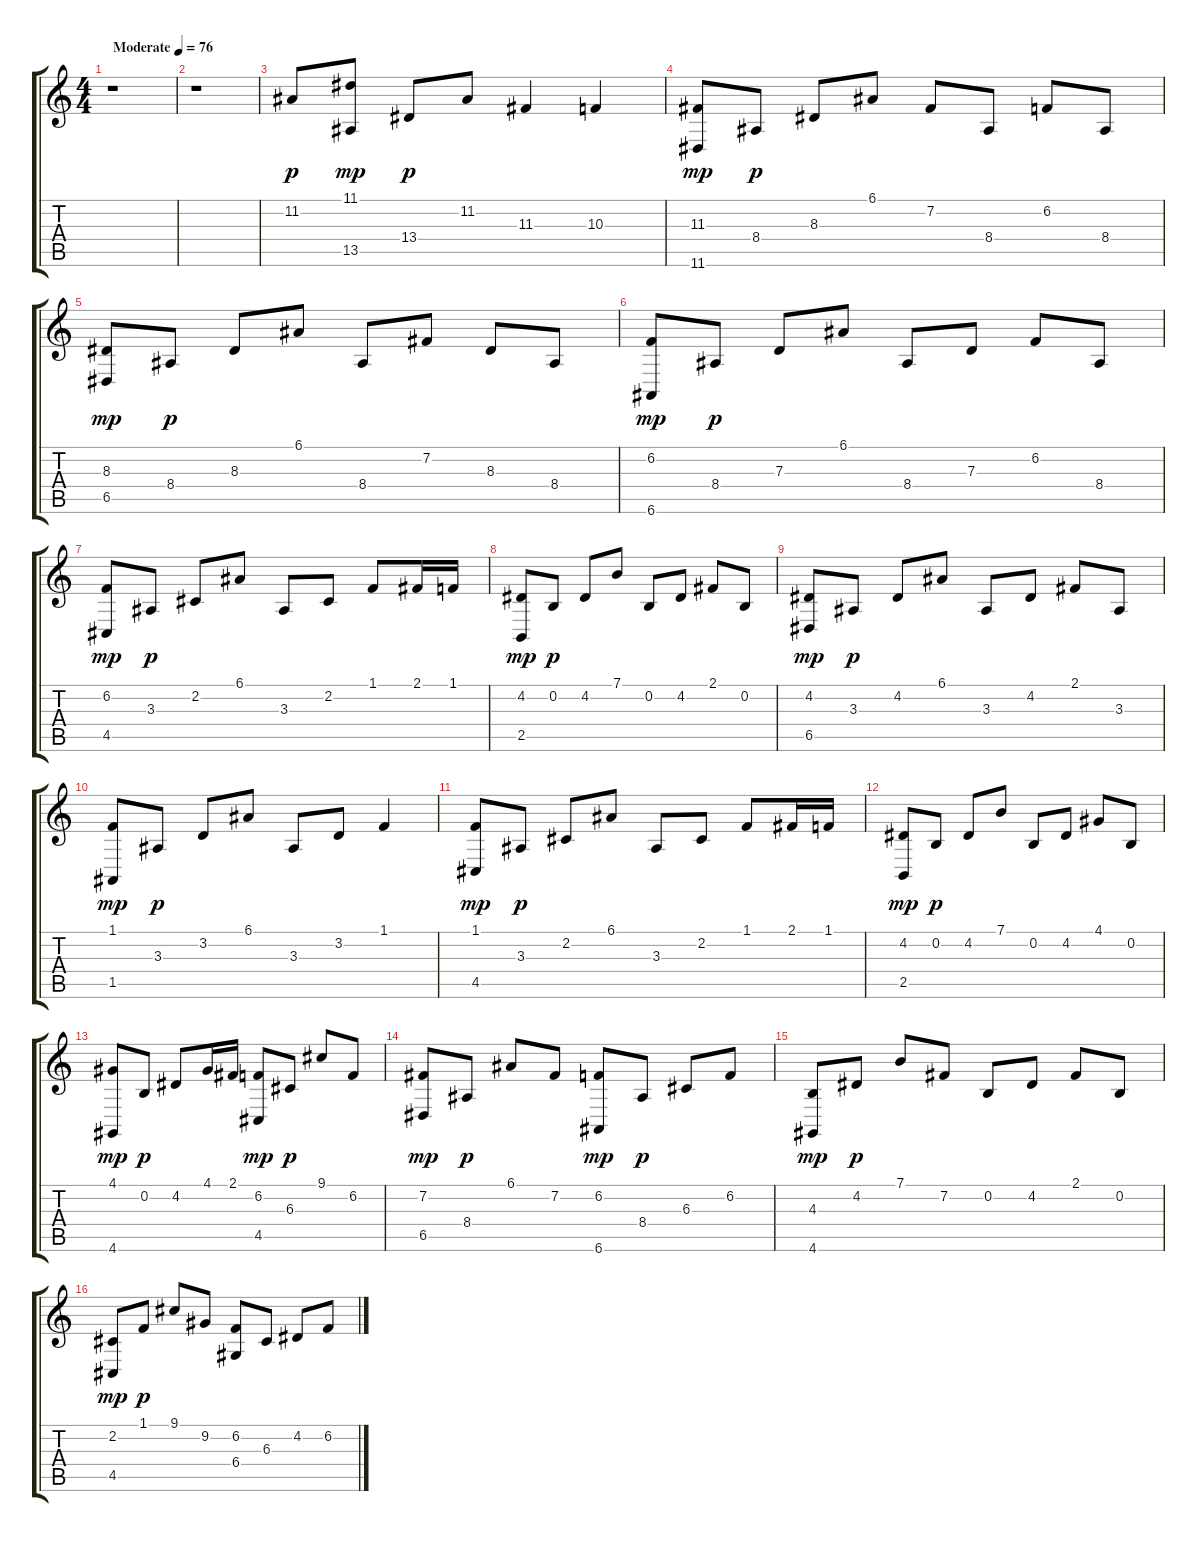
\track "" {instrument acousticgrandpiano}
\staff {score tabs}
\tuning (E4 B3 G3 D3 A2 E2) {hide}
\ts (4 4)
\tempo (76 "Moderate")
\clef g2
\ks c
r.1{dy p instrument acousticgrandpiano} |
r.1 |
11.2.8 (11.1 13.5).8{dy mp} 13.4.8{dy p} 11.2.8 11.3.4 10.3.4 |
(11.3 11.6).8{dy mp} 8.4.8{dy p} 8.3.8 6.1.8 7.2.8 8.4.8 6.2.8 8.4.8 |
(8.3 6.5).8{dy mp} 8.4.8{dy p} 8.3.8 6.1.8 8.4.8 7.2.8 8.3.8 8.4.8 |
(6.2 6.6).8{dy mp} 8.4.8{dy p} 7.3.8 6.1.8 8.4.8 7.3.8 6.2.8 8.4.8 |
(6.2 4.5).8{dy mp} 3.3.8{dy p} 2.2.8 6.1.8 3.3.8 2.2.8 1.1.8 2.1.16 1.1.16 |
(4.2 2.5).8{dy mp} 0.2.8{dy p} 4.2.8 7.1.8 0.2.8 4.2.8 2.1.8 0.2.8 |
(4.2 6.5).8{dy mp} 3.3.8{dy p} 4.2.8 6.1.8 3.3.8 4.2.8 2.1.8 3.3.8 |
(1.1 1.5).8{dy mp} 3.3.8{dy p} 3.2.8 6.1.8 3.3.8 3.2.8 1.1.4 |
(1.1 4.5).8{dy mp} 3.3.8{dy p} 2.2.8 6.1.8 3.3.8 2.2.8 1.1.8 2.1.16 1.1.16 |
(4.2 2.5).8{dy mp} 0.2.8{dy p} 4.2.8 7.1.8 0.2.8 4.2.8 4.1.8 0.2.8 |
(4.1 4.6).8{dy mp} 0.2.8{dy p} 4.2.8 4.1.16 2.1.16 (6.2 4.5).8{dy mp} 6.3.8{dy p} 9.1.8 6.2.8 |
(7.2 6.5).8{dy mp} 8.4.8{dy p} 6.1.8 7.2.8 (6.2 6.6).8{dy mp} 8.4.8{dy p} 6.3.8 6.2.8 |
(4.3 4.6).8{dy mp} 4.2.8{dy p} 7.1.8 7.2.8 0.2.8 4.2.8 2.1.8 0.2.8 |
(2.2 4.5).8{dy mp} 1.1.8{dy p} 9.1.8 9.2.8 (6.2 6.4).8 6.3.8 4.2.8 6.2.8
